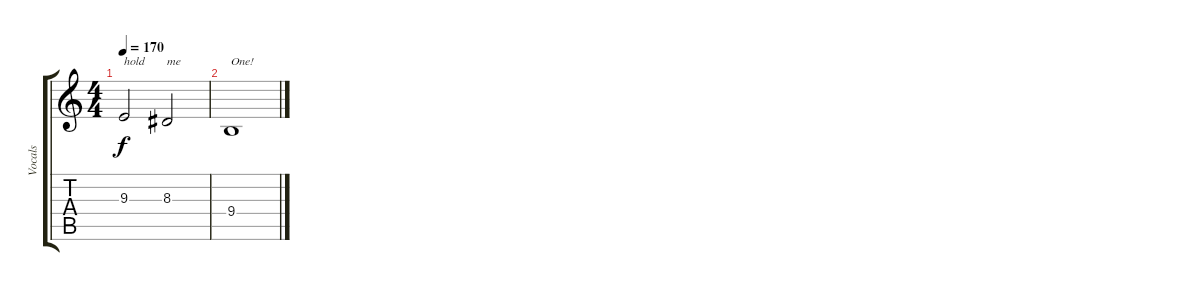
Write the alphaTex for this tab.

\track ("Vocals" "Vocals") {instrument lead6voice}
\staff {score tabs}
\tuning (E4 B3 G3 D3 A2 E2) {hide}
\ts (4 4)
\tempo 170
\clef g2
\ks c
9.3.2{txt "hold" dy f} 8.3.2{txt "me"} |
9.4.1{txt "One!"}
